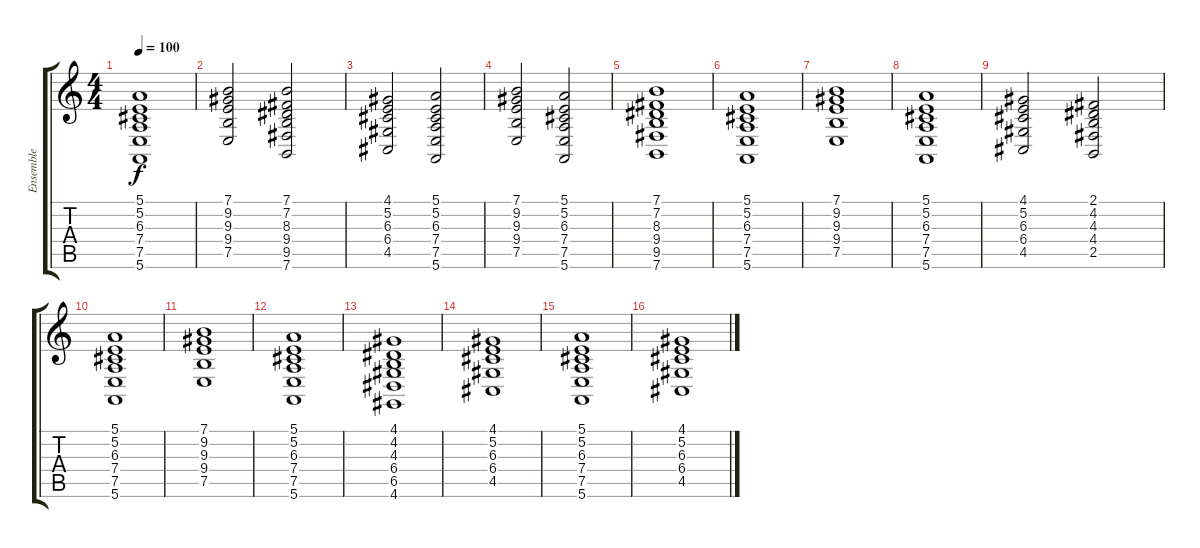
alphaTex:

\track ("Ensemble" "Ensemble") {instrument stringensemble1}
\staff {score tabs}
\tuning (E4 B3 G3 D3 A2 E2) {hide}
\ts (4 4)
\tempo 100
\clef g2
\ks c
(5.1 5.2 6.3 7.4 7.5 5.6).1{dy f} |
(7.1 9.2 9.3 9.4 7.5).2 (7.1 7.2 8.3 9.4 9.5 7.6).2 |
(4.1 5.2 6.3 6.4 4.5).2 (5.1 5.2 6.3 7.4 7.5 5.6).2 |
(7.1 9.2 9.3 9.4 7.5).2 (5.1 5.2 6.3 7.4 7.5 5.6).2 |
(7.1 7.2 8.3 9.4 9.5 7.6).1 |
\section ("" "")
(5.1 5.2 6.3 7.4 7.5 5.6).1 |
(7.1 9.2 9.3 9.4 7.5).1 |
(5.1 5.2 6.3 7.4 7.5 5.6).1 |
(4.1 5.2 6.3 6.4 4.5).2 (2.1 4.2 4.3 4.4 2.5).2 |
(5.1 5.2 6.3 7.4 7.5 5.6).1 |
(7.1 9.2 9.3 9.4 7.5).1 |
(5.1 5.2 6.3 7.4 7.5 5.6).1 |
(4.1 4.2 4.3 6.4 6.5 4.6).1 |
\section ("" "")
(4.1 5.2 6.3 6.4 4.5).1 |
(5.1 5.2 6.3 7.4 7.5 5.6).1 |
(4.1 5.2 6.3 6.4 4.5).1
